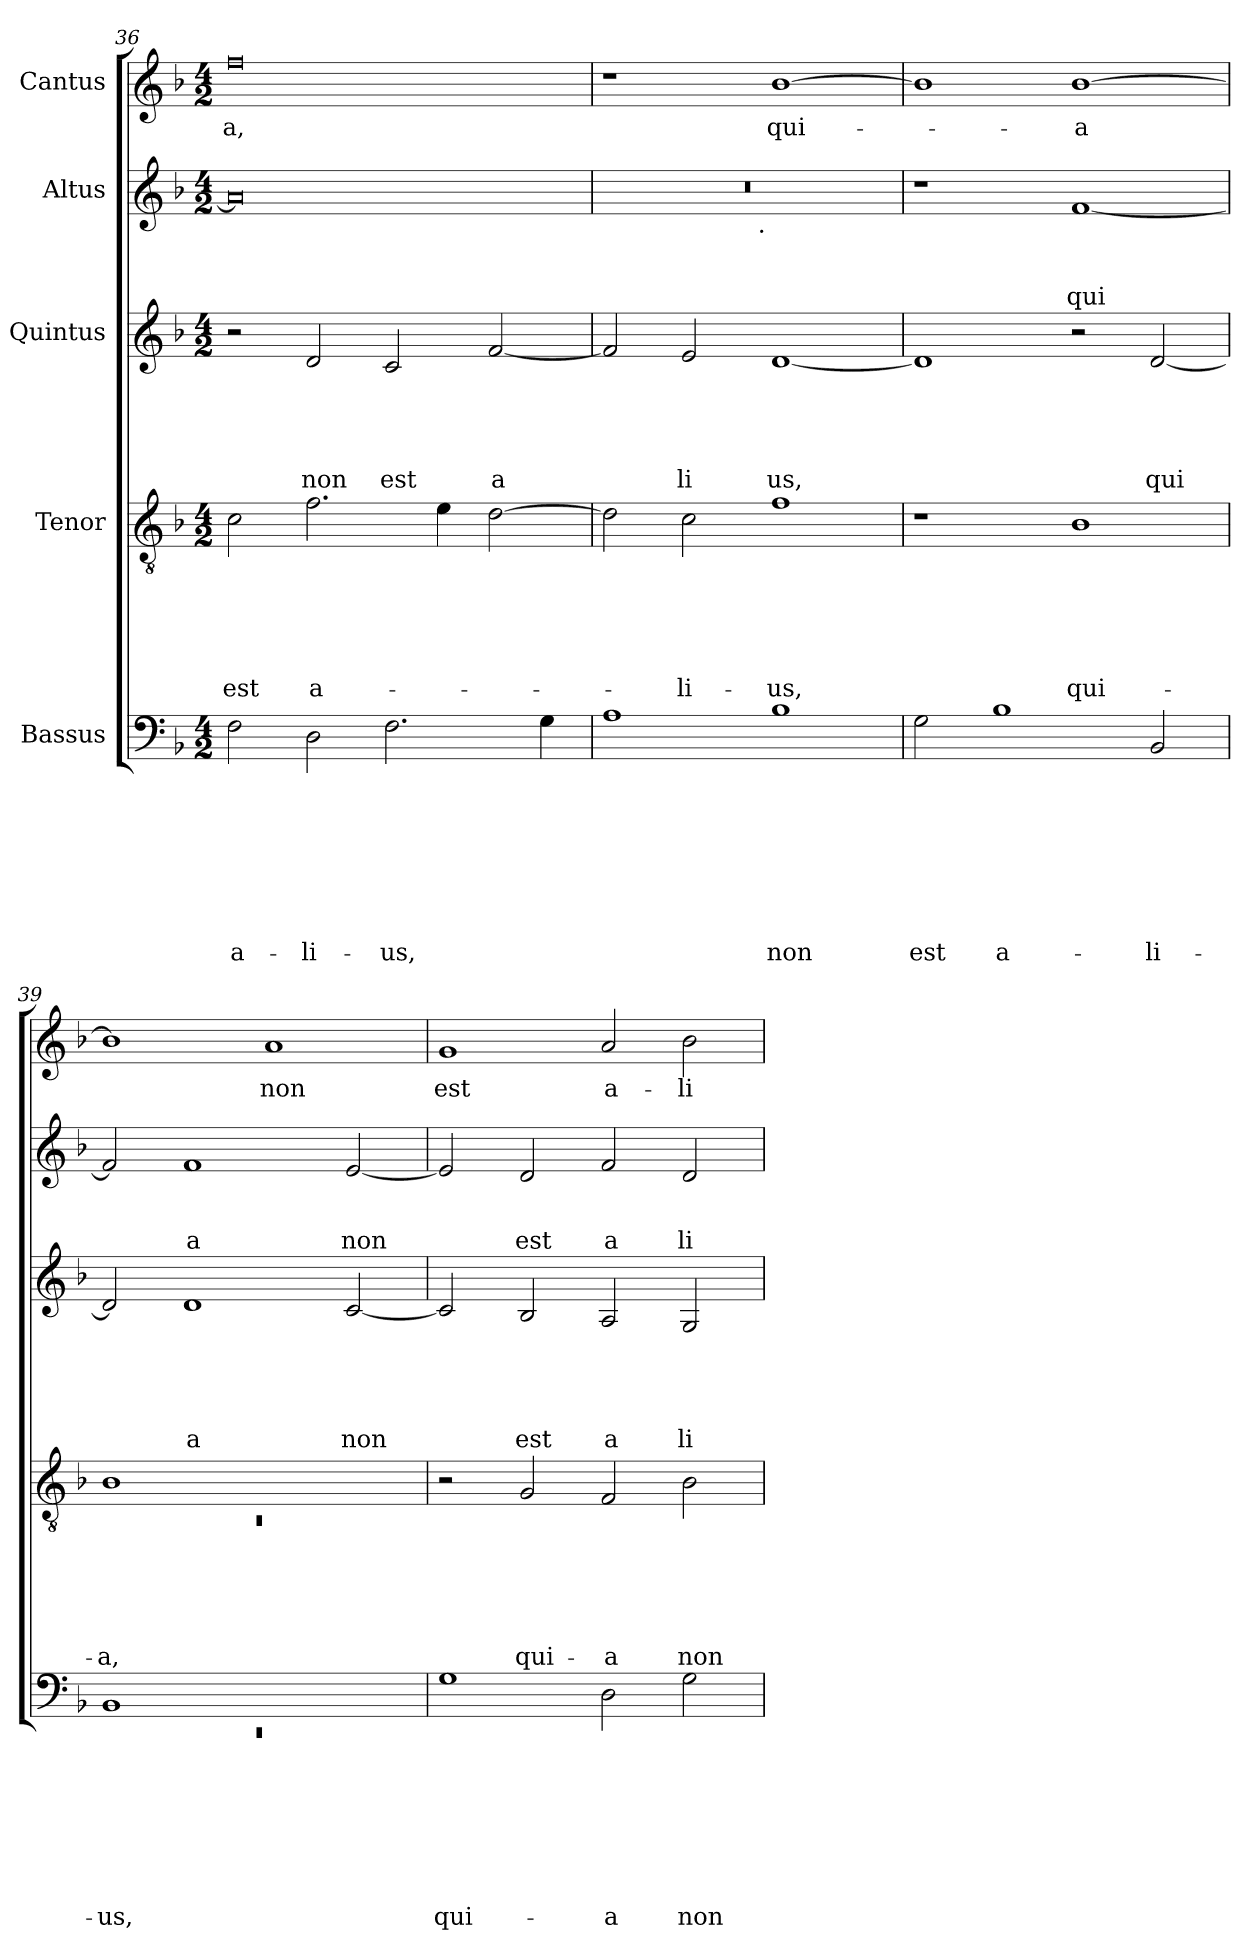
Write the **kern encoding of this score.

**kern	**text	**text	**text	**text	**text	**text	**text	**text	**kern	**text	**text	**text	**text	**text	**text	**kern	**text	**text	**text	**text	**text	**kern	**text	**text	**text	**kern	**text
*part5	*part5	*part5	*part5	*part5	*part5	*part5	*part5	*part5	*part4	*part4	*part4	*part4	*part4	*part4	*part4	*part3	*part3	*part3	*part3	*part3	*part3	*part2	*part2	*part2	*part2	*part1	*part1
*staff5	*staff5	*staff5	*staff5	*staff5	*staff5	*staff5	*staff5	*staff5	*staff4	*staff4	*staff4	*staff4	*staff4	*staff4	*staff4	*staff3	*staff3	*staff3	*staff3	*staff3	*staff3	*staff2	*staff2	*staff2	*staff2	*staff1	*staff1
*I"Bassus	*	*	*	*	*	*	*	*	*I"Tenor	*	*	*	*	*	*	*I"Quintus	*	*	*	*	*	*I"Altus	*	*	*	*I"Cantus	*
!!LO:LB:g=z
*clefF4	*	*	*	*	*	*	*	*	*clefGv2	*	*	*	*	*	*	*clefG2	*	*	*	*	*	*clefG2	*	*	*	*clefG2	*
*k[b-]	*	*	*	*	*	*	*	*	*k[b-]	*	*	*	*	*	*	*k[b-]	*	*	*	*	*	*k[b-]	*	*	*	*k[b-]	*
*F:	*	*	*	*	*	*	*	*	*F:	*	*	*	*	*	*	*F:	*	*	*	*	*	*F:	*	*	*	*F:	*
*M4/2	*	*	*	*	*	*	*	*	*M4/2	*	*	*	*	*	*	*M4/2	*	*	*	*	*	*M4/2	*	*	*	*M4/2	*
=36	=36	=36	=36	=36	=36	=36	=36	=36	=36	=36	=36	=36	=36	=36	=36	=36	=36	=36	=36	=36	=36	=36	=36	=36	=36	=36	=36
!	!	!	!	!	!	!	!	!LO:LY:b	!	!	!	!	!	!	!LO:LY:b	!	!	!	!	!	!	!	!	!	!	!	!LO:LY:b
2F\	.	.	.	.	.	.	.	a-	2c\	.	.	.	.	.	est	2r	.	.	.	.	.	0a]	.	.	.	0ff	a,
!	!	!	!	!	!	!	!	!LO:LY:b	!	!	!	!	!	!	!LO:LY:b	!	!	!	!	!	!LO:LY:b	!	!	!	!	!	!
2D\	.	.	.	.	.	.	.	-li-	2.f\	.	.	.	.	.	a-	2d/	.	.	.	.	non	.	.	.	.	.	.
!	!	!	!	!	!	!	!	!LO:LY:b	!	!	!	!	!	!	!	!	!	!	!	!	!LO:LY:b	!	!	!	!	!	!
2.F\	.	.	.	.	.	.	.	-us,	.	.	.	.	.	.	.	2c/	.	.	.	.	est	.	.	.	.	.	.
.	.	.	.	.	.	.	.	.	4e\	.	.	.	.	.	.	.	.	.	.	.	.	.	.	.	.	.	.
!	!	!	!	!	!	!	!	!	!	!	!	!	!	!	!	!	!	!	!	!	!LO:LY:b	!	!	!	!	!	!
.	.	.	.	.	.	.	.	.	[>2d\	.	.	.	.	.	.	[<2f/	.	.	.	.	a	.	.	.	.	.	.
4G\	.	.	.	.	.	.	.	.	.	.	.	.	.	.	.	.	.	.	.	.	.	.	.	.	.	.	.
=37	=37	=37	=37	=37	=37	=37	=37	=37	=37	=37	=37	=37	=37	=37	=37	=37	=37	=37	=37	=37	=37	=37	=37	=37	=37	=37	=37
*	*	*	*	*	*	*	*	*	*	*	*	*	*	*	*	*	*	*	*	*	*	*^	*	*	*	*	*
1A	.	.	.	.	.	.	.	.	2d\]	.	.	.	.	.	.	2f/]	.	.	.	.	.	0r	2ryy	.	.	.	1r	.
!	!	!	!	!	!	!	!	!	!	!	!	!	!	!	!LO:LY:b	!	!	!	!	!	!LO:LY:b	!	!	!	!	!	!	!
.	.	.	.	.	.	.	.	.	2c\	.	.	.	.	.	-li-	2e/	.	.	.	.	li	.	4...ryy	.	.	.	.	.
!	!	!	!	!	!	!	!	!	!	!	!	!	!	!	!	!	!	!	!	!	!	!	!LO:TX:b:t=.	!	!	!	!	!
.	.	.	.	.	.	.	.	.	.	.	.	.	.	.	.	.	.	.	.	.	.	.	1ryy	.	.	.	.	.
!	!	!	!	!	!	!	!	!LO:LY:b	!	!	!	!	!	!	!LO:LY:b	!	!	!	!	!	!LO:LY:b	!	!	!	!	!	!	!LO:LY:b
1B-	.	.	.	.	.	.	.	non	1f	.	.	.	.	.	-us,	[<1d	.	.	.	.	us,	.	.	.	.	.	[>1b-	qui-
.	.	.	.	.	.	.	.	.	.	.	.	.	.	.	.	.	.	.	.	.	.	.	32ryy	.	.	.	.	.
=38	=38	=38	=38	=38	=38	=38	=38	=38	=38	=38	=38	=38	=38	=38	=38	=38	=38	=38	=38	=38	=38	=38	=38	=38	=38	=38	=38	=38
!	!	!	!	!	!	!	!	!LO:LY:b	!	!	!	!	!	!	!	!	!	!	!	!	!	!	!	!	!	!	!	!
*	*	*	*	*	*	*	*	*	*	*	*	*	*	*	*	*	*	*	*	*	*	*v	*v	*	*	*	*	*
2G\	.	.	.	.	.	.	.	est	1r	.	.	.	.	.	.	1d]	.	.	.	.	.	1r	.	.	.	1b-]	.
!	!	!	!	!	!	!	!	!LO:LY:b	!	!	!	!	!	!	!	!	!	!	!	!	!	!	!	!	!	!	!
1B-	.	.	.	.	.	.	.	a-	.	.	.	.	.	.	.	.	.	.	.	.	.	.	.	.	.	.	.
!	!	!	!	!	!	!	!	!	!	!	!	!	!	!	!LO:LY:b	!	!	!	!	!	!	!	!	!	!LO:LY:b	!	!LO:LY:b:rj
.	.	.	.	.	.	.	.	.	1B-	.	.	.	.	.	qui-	2r	.	.	.	.	.	[<1f	.	.	qui	[>1b-	-a
!	!	!	!	!	!	!	!	!LO:LY:b	!	!	!	!	!	!	!	!	!	!	!	!	!LO:LY:b	!	!	!	!	!	!
2BB-/	.	.	.	.	.	.	.	-li-	.	.	.	.	.	.	.	[<2d/	.	.	.	.	qui	.	.	.	.	.	.
=39	=39	=39	=39	=39	=39	=39	=39	=39	=39	=39	=39	=39	=39	=39	=39	=39	=39	=39	=39	=39	=39	=39	=39	=39	=39	=39	=39
*^	*	*	*	*	*	*	*	*	*^	*	*	*	*	*	*	*	*	*	*	*	*	*	*	*	*	*	*
!	!LO:N:vis=1	!	!	!	!	!	!	!	!LO:LY:b	!	!LO:N:vis=1	!	!	!	!	!	!LO:LY:b	!	!	!	!	!	!	!	!	!	!	!	!
1BB-	0rEE	.	.	.	.	.	.	.	-us,	1B-	0rC	.	.	.	.	.	-a,	2d/]	.	.	.	.	.	2f/]	.	.	.	1b-]	.
!	!	!	!	!	!	!	!	!	!	!	!	!	!	!	!	!	!	!	!	!	!	!	!LO:LY:b	!	!	!	!LO:LY:b	!	!
.	.	.	.	.	.	.	.	.	.	.	.	.	.	.	.	.	.	1d	.	.	.	.	a	1f	.	.	a	.	.
!	!	!	!	!	!	!	!	!	!	!	!	!	!	!	!	!	!	!	!	!	!	!	!	!	!	!	!	!	!LO:LY:b
1ryy	.	.	.	.	.	.	.	.	.	1ryy	.	.	.	.	.	.	.	.	.	.	.	.	.	.	.	.	.	1a	non
!	!	!	!	!	!	!	!	!	!	!	!	!	!	!	!	!	!	!	!	!	!	!	!LO:LY:b	!	!	!	!LO:LY:b	!	!
.	.	.	.	.	.	.	.	.	.	.	.	.	.	.	.	.	.	[<2c/	.	.	.	.	non	[<2e/	.	.	non	.	.
*v	*v	*	*	*	*	*	*	*	*	*	*	*	*	*	*	*	*	*	*	*	*	*	*	*	*	*	*	*	*
*	*	*	*	*	*	*	*	*	*v	*v	*	*	*	*	*	*	*	*	*	*	*	*	*	*	*	*	*	*
=40	=40	=40	=40	=40	=40	=40	=40	=40	=40	=40	=40	=40	=40	=40	=40	=40	=40	=40	=40	=40	=40	=40	=40	=40	=40	=40	=40
!	!	!	!	!	!	!	!	!LO:LY:b	!	!	!	!	!	!	!	!	!	!	!	!	!	!	!	!	!	!	!LO:LY:b
1G	.	.	.	.	.	.	.	qui-	2r	.	.	.	.	.	.	2c/]	.	.	.	.	.	2e/]	.	.	.	1g	est
!	!	!	!	!	!	!	!	!	!	!	!	!	!	!	!LO:LY:b	!	!	!	!	!	!LO:LY:b	!	!	!	!LO:LY:b	!	!
.	.	.	.	.	.	.	.	.	2G/	.	.	.	.	.	qui-	2B-/	.	.	.	.	est	2d/	.	.	est	.	.
!	!	!	!	!	!	!	!	!LO:LY:b	!	!	!	!	!	!	!LO:LY:b	!	!	!	!	!	!LO:LY:b	!	!	!	!LO:LY:b	!	!LO:LY:b
2D\	.	.	.	.	.	.	.	-a	2F/	.	.	.	.	.	-a	2A/	.	.	.	.	a	2f/	.	.	a	2a/	a-
!	!	!	!	!	!	!	!	!LO:LY:b	!	!	!	!	!	!	!LO:LY:b	!	!	!	!	!	!LO:LY:b	!	!	!	!LO:LY:b	!	!LO:LY:b
2G\	.	.	.	.	.	.	.	non	2B-\	.	.	.	.	.	non	2G/	.	.	.	.	li	2d/	.	.	li	2b-\	-li-
=	=	=	=	=	=	=	=	=	=	=	=	=	=	=	=	=	=	=	=	=	=	=	=	=	=	=	=
*-	*-	*-	*-	*-	*-	*-	*-	*-	*-	*-	*-	*-	*-	*-	*-	*-	*-	*-	*-	*-	*-	*-	*-	*-	*-	*-	*-
